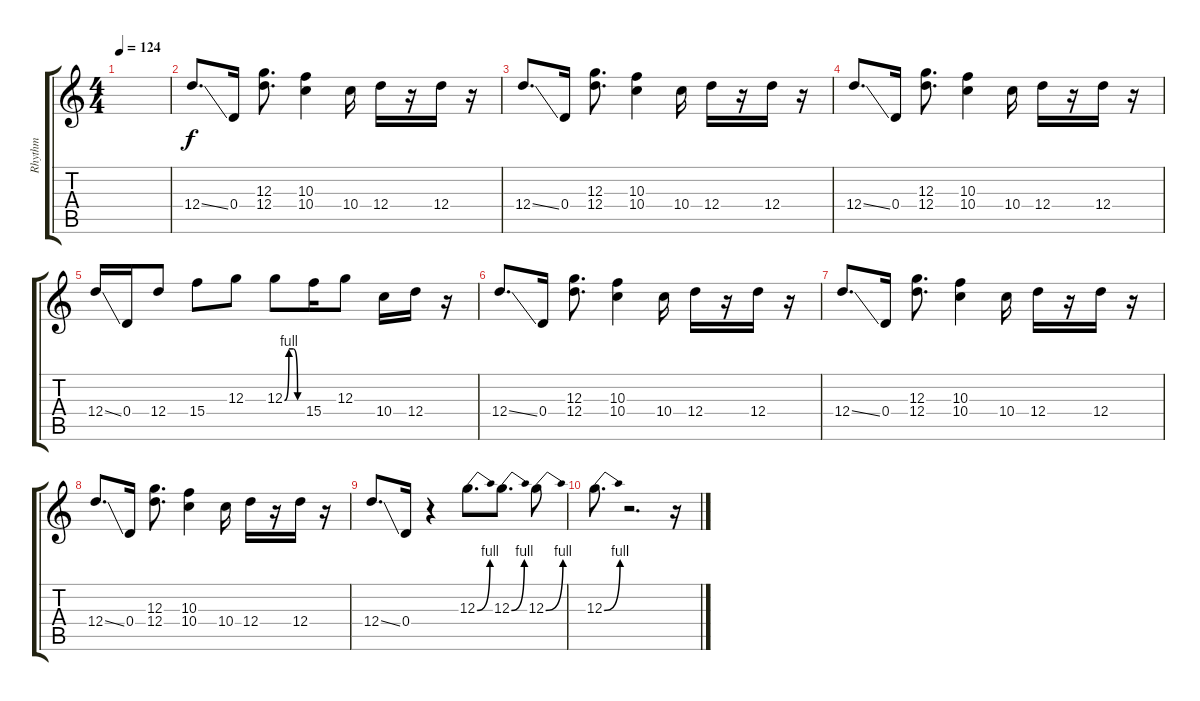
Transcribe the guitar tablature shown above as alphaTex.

\track ("Rhythm" "Rhythm") {instrument distortionguitar}
\staff {score tabs}
\tuning (E4 B3 G3 D3 A2 D2) {hide}
\ts (4 4)
\tempo 124
\clef g2
\ks c
|
12.4{ss}.8{d} 0.4.16 (12.3 12.4).8{d} (10.3 10.4).4 10.4.16 12.4.16 r.16 12.4.16 r.16 |
12.4{ss}.8{d} 0.4.16 (12.3 12.4).8{d} (10.3 10.4).4 10.4.16 12.4.16 r.16 12.4.16 r.16 |
12.4{ss}.8{d} 0.4.16 (12.3 12.4).8{d} (10.3 10.4).4 10.4.16 12.4.16 r.16 12.4.16 r.16 |
12.4{ss}.16 0.4.16 12.4.8 15.4.8 12.3.8 12.3{be (custom 0 0 15 4 30 4 45 0 60 0)}.8 15.4.16 12.3.8 10.4.16 12.4.16 r.16 |
12.4{ss}.8{d} 0.4.16 (12.3 12.4).8{d} (10.3 10.4).4 10.4.16 12.4.16 r.16 12.4.16 r.16 |
12.4{ss}.8{d} 0.4.16 (12.3 12.4).8{d} (10.3 10.4).4 10.4.16 12.4.16 r.16 12.4.16 r.16 |
12.4{ss}.8{d} 0.4.16 (12.3 12.4).8{d} (10.3 10.4).4 10.4.16 12.4.16 r.16 12.4.16 r.16 |
12.4{ss}.8{d} 0.4.16 r.4 12.3{be (bend 0 0 60 4)}.8{d} 12.3{be (bend 0 0 60 4)}.8{d} 12.3{be (bend 0 0 60 4)}.8 |
12.3{be (bend 0 0 60 4)}.8{d} r.2{d} r.16
